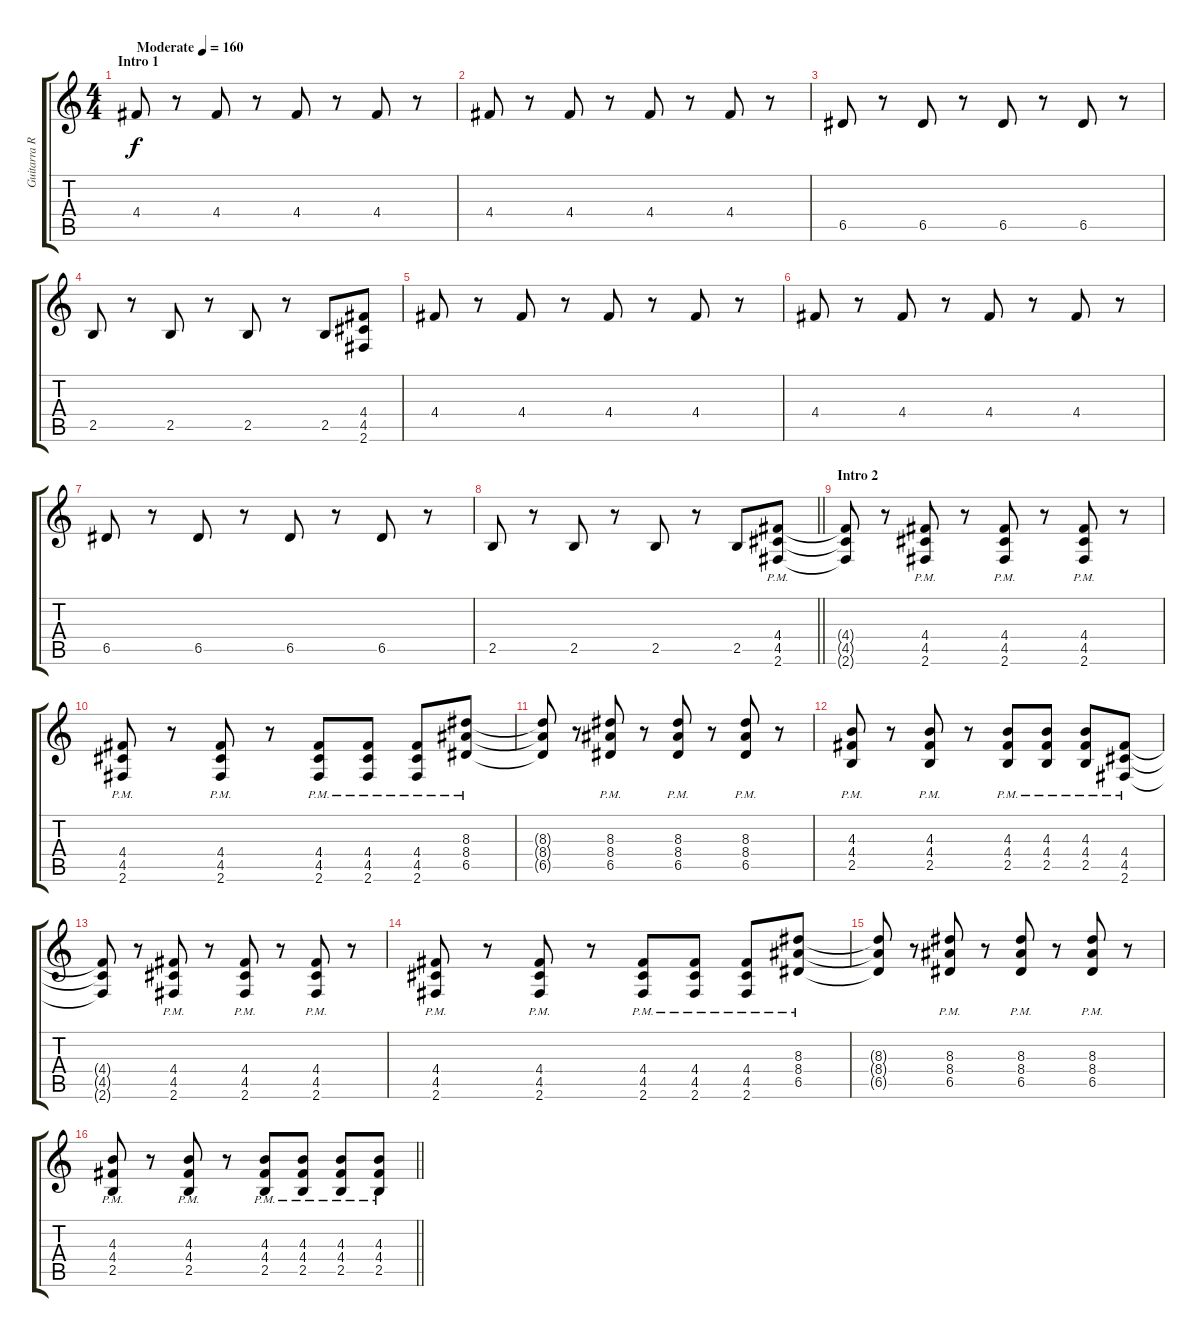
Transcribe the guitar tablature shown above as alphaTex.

\track ("Guitarra Rítmica" "Guitarra R") {instrument overdrivenguitar}
\staff {score tabs}
\tuning (E4 B3 G3 D3 A2 E2) {hide}
\ts (4 4)
\section ("" "Intro 1")
\tempo (160 "Moderate")
\clef g2
\ks c
4.4.8{dy f instrument overdrivenguitar} r.8 4.4.8 r.8 4.4.8 r.8 4.4.8 r.8 |
4.4.8 r.8 4.4.8 r.8 4.4.8 r.8 4.4.8 r.8 |
6.5.8 r.8 6.5.8 r.8 6.5.8 r.8 6.5.8 r.8 |
2.5.8 r.8 2.5.8 r.8 2.5.8 r.8 2.5.8 (4.4 4.5 2.6).8 |
4.4.8 r.8 4.4.8 r.8 4.4.8 r.8 4.4.8 r.8 |
4.4.8 r.8 4.4.8 r.8 4.4.8 r.8 4.4.8 r.8 |
6.5.8 r.8 6.5.8 r.8 6.5.8 r.8 6.5.8 r.8 |
\barLineRight lightlight
2.5.8 r.8 2.5.8 r.8 2.5.8 r.8 2.5.8 (4.4{pm} 4.5{pm} 2.6{pm}).8 |
\section ("" "Intro 2")
(4.4{t} 4.5{t} 2.6{t}).8 r.8 (4.4{pm} 4.5{pm} 2.6{pm}).8 r.8 (4.4{pm} 4.5{pm} 2.6{pm}).8 r.8 (4.4{pm} 4.5{pm} 2.6{pm}).8 r.8 |
(4.4{pm} 4.5{pm} 2.6{pm}).8 r.8 (4.4{pm} 4.5{pm} 2.6{pm}).8 r.8 (4.4{pm} 4.5{pm} 2.6{pm}).8 (4.4{pm} 4.5{pm} 2.6{pm}).8 (4.4{pm} 4.5{pm} 2.6{pm}).8 (8.3{pm} 8.4{pm} 6.5{pm}).8 |
(8.3{t} 8.4{t} 6.5{t}).8 r.8 (8.3{pm} 8.4{pm} 6.5{pm}).8 r.8 (8.3{pm} 8.4{pm} 6.5{pm}).8 r.8 (8.3{pm} 8.4{pm} 6.5{pm}).8 r.8 |
(4.3{pm} 4.4{pm} 2.5{pm}).8 r.8 (4.3{pm} 4.4{pm} 2.5{pm}).8 r.8 (4.3{pm} 4.4{pm} 2.5{pm}).8 (4.3{pm} 4.4{pm} 2.5{pm}).8 (4.3{pm} 4.4{pm} 2.5{pm}).8 (4.4{pm} 4.5{pm} 2.6{pm}).8 |
(4.4{t} 4.5{t} 2.6{t}).8 r.8 (4.4{pm} 4.5{pm} 2.6{pm}).8 r.8 (4.4{pm} 4.5{pm} 2.6{pm}).8 r.8 (4.4{pm} 4.5{pm} 2.6{pm}).8 r.8 |
(4.4{pm} 4.5{pm} 2.6{pm}).8 r.8 (4.4{pm} 4.5{pm} 2.6{pm}).8 r.8 (4.4{pm} 4.5{pm} 2.6{pm}).8 (4.4{pm} 4.5{pm} 2.6{pm}).8 (4.4{pm} 4.5{pm} 2.6{pm}).8 (8.3{pm} 8.4{pm} 6.5{pm}).8 |
(8.3{t} 8.4{t} 6.5{t}).8 r.8 (8.3{pm} 8.4{pm} 6.5{pm}).8 r.8 (8.3{pm} 8.4{pm} 6.5{pm}).8 r.8 (8.3{pm} 8.4{pm} 6.5{pm}).8 r.8 |
\barLineRight lightlight
(4.3{pm} 4.4{pm} 2.5{pm}).8 r.8 (4.3{pm} 4.4{pm} 2.5{pm}).8 r.8 (4.3{pm} 4.4{pm} 2.5{pm}).8 (4.3{pm} 4.4{pm} 2.5{pm}).8 (4.3{pm} 4.4{pm} 2.5{pm}).8 (4.3{pm} 4.4{pm} 2.5{pm}).8
